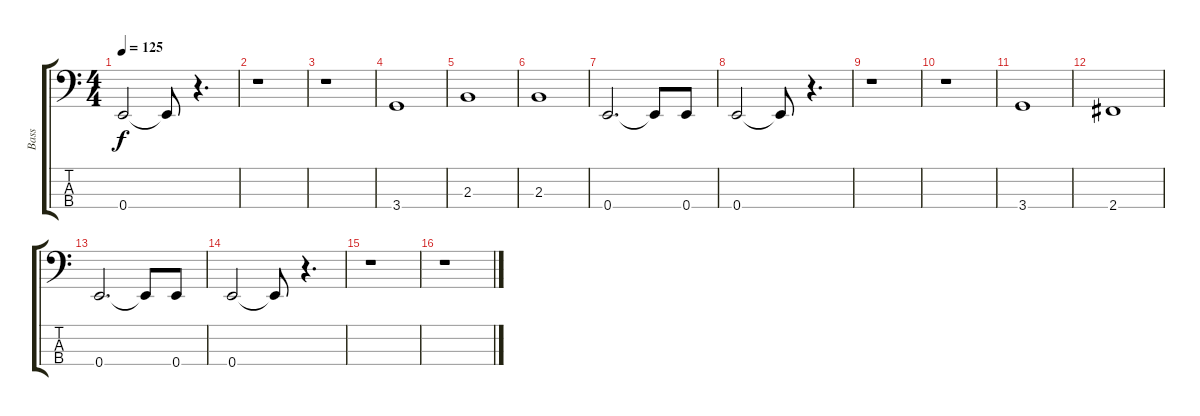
\track ("Bass" "Bass") {instrument fretlessbass}
\staff {score tabs}
\tuning (G2 D2 A1 E1) {hide}
\ts (4 4)
\tempo 125
\clef f4
\ks c
0.4.2{dy f} 0.4{t}.8 r.4{d} |
r.1 |
r.1 |
3.4.1 |
2.3.1 |
2.3.1 |
0.4.2{d} 0.4{t}.8 0.4.8 |
0.4.2 0.4{t}.8 r.4{d} |
r.1 |
r.1 |
3.4.1 |
2.4.1 |
0.4.2{d} 0.4{t}.8 0.4.8 |
0.4.2 0.4{t}.8 r.4{d} |
r.1 |
r.1
